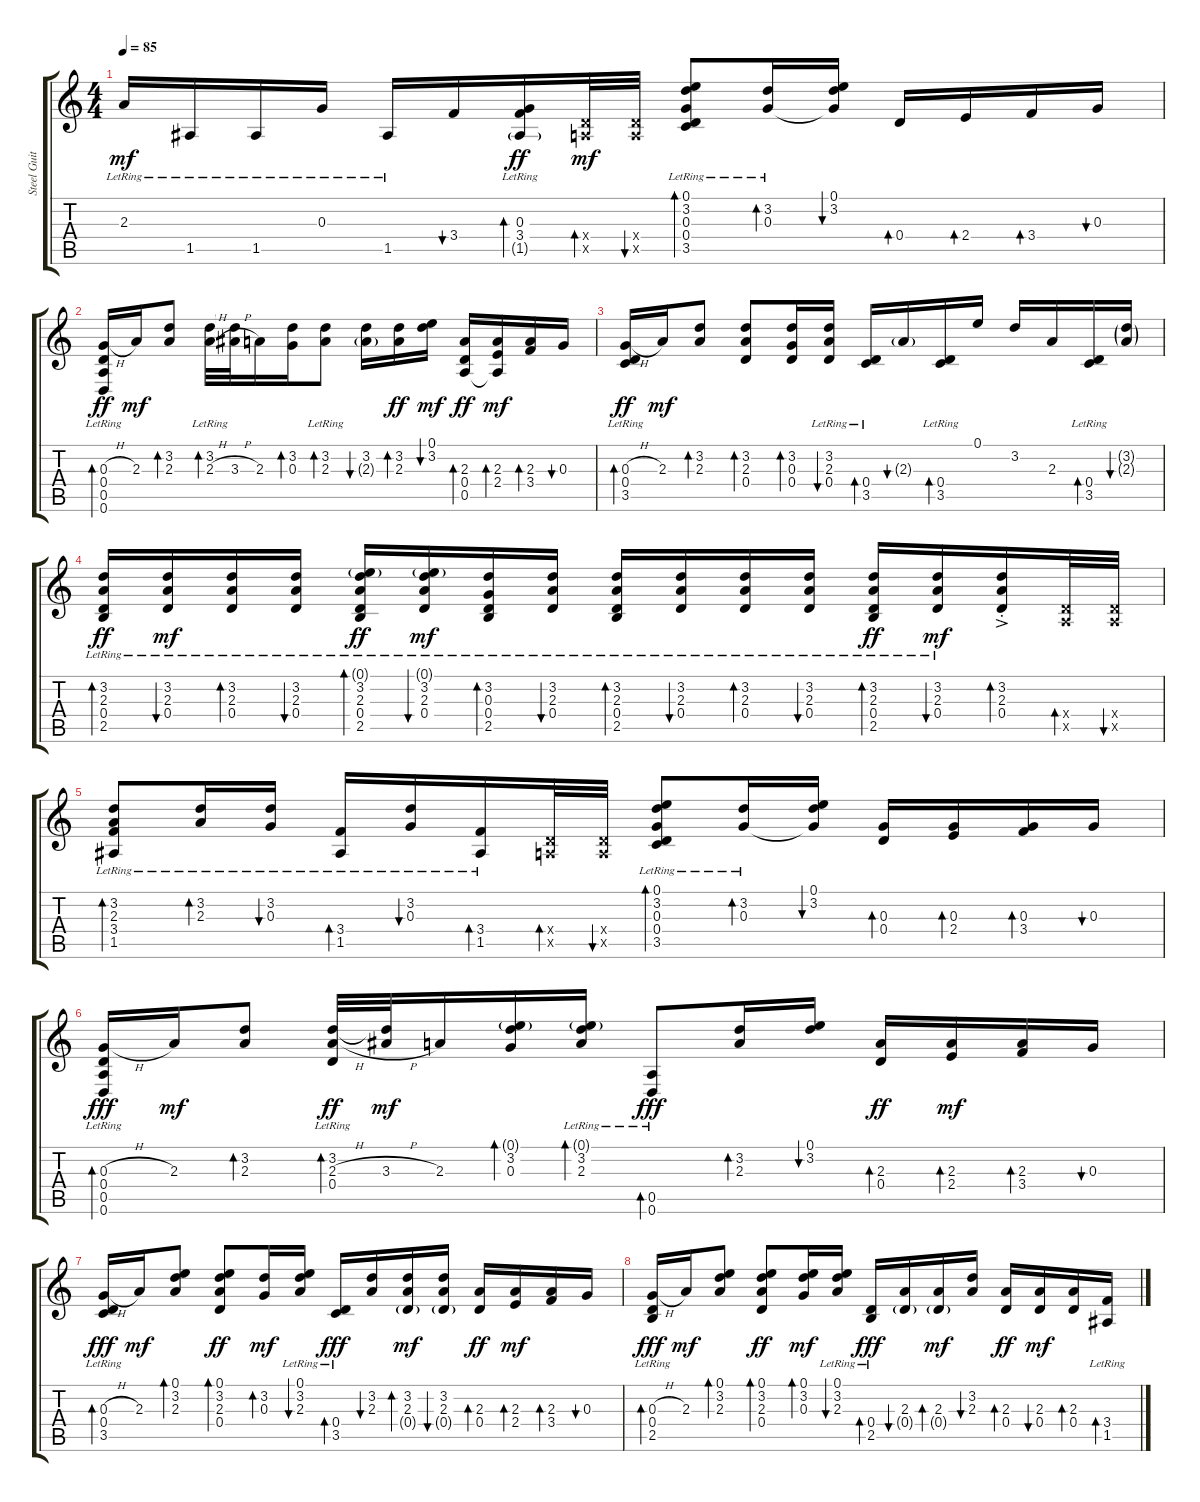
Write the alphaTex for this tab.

\track ("Steel Guitar" "Steel Guit") {instrument acousticguitarsteel}
\staff {score tabs}
\tuning (E4 B3 G3 D3 A2 D2) {hide}
\ts (4 4)
\tempo 85
\clef g2
\ks c
2.3{lr}.16{dy mf} 1.5{lr}.16 1.5{lr}.16 0.3{lr}.16 1.5{lr}.16 3.4.16{bu 30} (0.3 3.4{lr} 1.5{g}).16{bd 30 dy ff} (0.4{x} 0.5{x}).32{bd 30 dy mf} (0.4{x} 0.5{x}).32{bu 30} (0.1{lr} 3.2{lr} 0.3{lr} 0.4{lr} 3.5{lr}).8{bd 30} (3.2 0.3{lr}).16{bd 30} (0.1 3.2 0.3{t}).16{bu 30} 0.4.16{bd 30} 2.4.16{bd 30} 3.4.16{bd 30} 0.3.16{bu 30} |
(0.3{h} 0.4{lr} 0.5{lr} 0.6{lr}).16{bd 30 dy ff} 2.3.16{dy mf} (3.2 2.3).8{bd 30} (3.2{lr} 2.3{h}).32{bd 30} (3.2{t} 3.3{h}).32 2.3.16 (3.2 0.3).16{bd 30} (3.2 2.3{lr}).8{bd 30} (3.2 2.3{g}).16{bu 30} (3.2 2.3).16{bd 30 dy ff} (0.1 3.2).16{bu 30 dy mf} (2.3 0.4 0.5).16{bd 30 dy ff} (2.3 2.4 0.5{t}).16{bd 30 dy mf} (2.3 3.4).16{bd 30} 0.3.16{bu 30} |
(0.3{h} 0.4{lr} 3.5{lr}).16{bd 30 dy ff} 2.3.16{dy mf} (3.2 2.3).8{bd 30} (3.2 2.3 0.4).8{bd 30} (3.2 0.3 0.4).16{bd 30} (3.2 2.3{lr} 0.4{lr}).16{bu 30} (0.4 3.5{lr}).16{bd 30} 2.3{g}.16{bu 30} (0.4 3.5{lr}).16{bd 30} 0.1.16 3.2.16 2.3.16 (0.4 3.5{lr}).16{bd 30} (3.2{g} 2.3{g}).16{bu 30} |
(3.2{lr} 2.3{lr} 0.4{lr} 2.5{lr}).16{bd 30 dy ff} (3.2{lr} 2.3{lr} 0.4{lr}).16{bu 30 dy mf} (3.2{lr} 2.3{lr} 0.4{lr}).16{bd 30} (3.2{lr} 2.3{lr} 0.4{lr}).16{bu 30} (0.1{g lr} 3.2{lr} 2.3{lr} 0.4{lr} 2.5{lr}).16{bd 30 dy ff} (0.1{g lr} 3.2{lr} 2.3{lr} 0.4{lr}).16{bu 30 dy mf} (3.2{lr} 0.3{lr} 0.4{lr} 2.5{lr}).16{bd 30} (3.2{lr} 2.3{lr} 0.4{lr}).16{bu 30} (3.2{lr} 2.3{lr} 0.4{lr} 2.5{lr}).16{bd 30} (3.2{lr} 2.3{lr} 0.4{lr}).16{bu 30} (3.2{lr} 2.3{lr} 0.4{lr}).16{bd 30} (3.2{lr} 2.3{lr} 0.4{lr}).16{bu 30} (3.2{lr} 2.3{lr} 0.4{lr} 2.5{lr}).16{bd 30 dy ff} (3.2{lr} 2.3{lr} 0.4{lr}).16{bu 30 dy mf} (3.2{ac st} 2.3{ac st} 0.4{ac st}).16{bd 30} (0.4{x} 0.5{x}).32{bd 30} (0.4{x} 0.5{x}).32{bu 30} |
(3.2{lr} 2.3{lr} 3.4{lr} 1.5{lr}).8{bd 30} (3.2{lr} 2.3{lr}).16{bd 30} (3.2{lr} 0.3{lr}).16{bu 30} (3.4{lr} 1.5{lr}).16{bd 30} (3.2{lr} 0.3{lr}).16{bu 30} (3.4{lr} 1.5{lr}).16{bd 30} (0.4{x} 0.5{x}).32{bd 30} (0.4{x} 0.5{x}).32{bu 30} (0.1{lr} 3.2{lr} 0.3{lr} 0.4{lr} 3.5{lr}).8{bd 30} (3.2 0.3{lr}).16{bd 30} (0.1 3.2 0.3{t}).16{bu 30} (0.3 0.4).16{bd 30} (0.3 2.4).16{bd 30} (0.3 3.4).16{bd 30} 0.3.16{bu 30} |
(0.3{h} 0.4{lr} 0.5{lr} 0.6{lr}).16{bd 30 dy fff} 2.3.16{dy mf} (3.2 2.3).8{bd 30} (3.2{lr} 2.3{h} 0.4).32{bd 30 dy ff} (3.2{t} 3.3{h}).32{dy mf} 2.3.16 (0.1{g} 3.2 0.3).16{bd 30} (0.1{g} 3.2 2.3{lr}).16{bd 30} (0.5{lr} 0.6{lr}).8{bd 30 dy fff} (3.2 2.3).16{bd 30} (0.1 3.2).16{bu 30} (2.3 0.4).16{bd 30 dy ff} (2.3 2.4).16{bd 30 dy mf} (2.3 3.4).16{bd 30} 0.3.16{bu 30} |
(0.3{h} 0.4{lr} 3.5{lr}).16{bd 30 dy fff} 2.3.16{dy mf} (0.1 3.2 2.3).8{bd 30} (0.1 3.2 2.3 0.4).8{bd 30 dy ff} (3.2 0.3).16{bd 30 dy mf} (0.1 3.2 2.3{lr}).16{bu 30} (0.4 3.5{lr}).16{bd 30 dy fff} (3.2 2.3).16{bu 30} (3.2 2.3 0.4{g}).16{bd 30 dy mf} (3.2 2.3 0.4{g}).16{bu 30} (2.3 0.4).16{bd 30 dy ff} (2.3 2.4).16{bd 30 dy mf} (2.3 3.4).16{bd 30} 0.3.16{bu 30} |
(0.3{h} 0.4{lr} 2.5{lr}).16{bd 30 dy fff} 2.3.16{dy mf} (0.1 3.2 2.3).8{bd 30} (0.1 3.2 2.3 0.4).8{bd 30 dy ff} (0.1 3.2 0.3).16{bd 30 dy mf} (0.1 3.2 2.3{lr}).16{bu 30} (0.4 2.5{lr}).16{bd 30 dy fff} (2.3 0.4{g}).16{bu 30} (2.3 0.4{g}).16{bd 30 dy mf} (3.2 2.3).16{bu 30} (2.3 0.4).16{bd 30 dy ff} (2.3 0.4).16{bu 30 dy mf} (2.3 0.4).16{bd 30} (3.4{lr} 1.5{lr}).16{bd 30}
